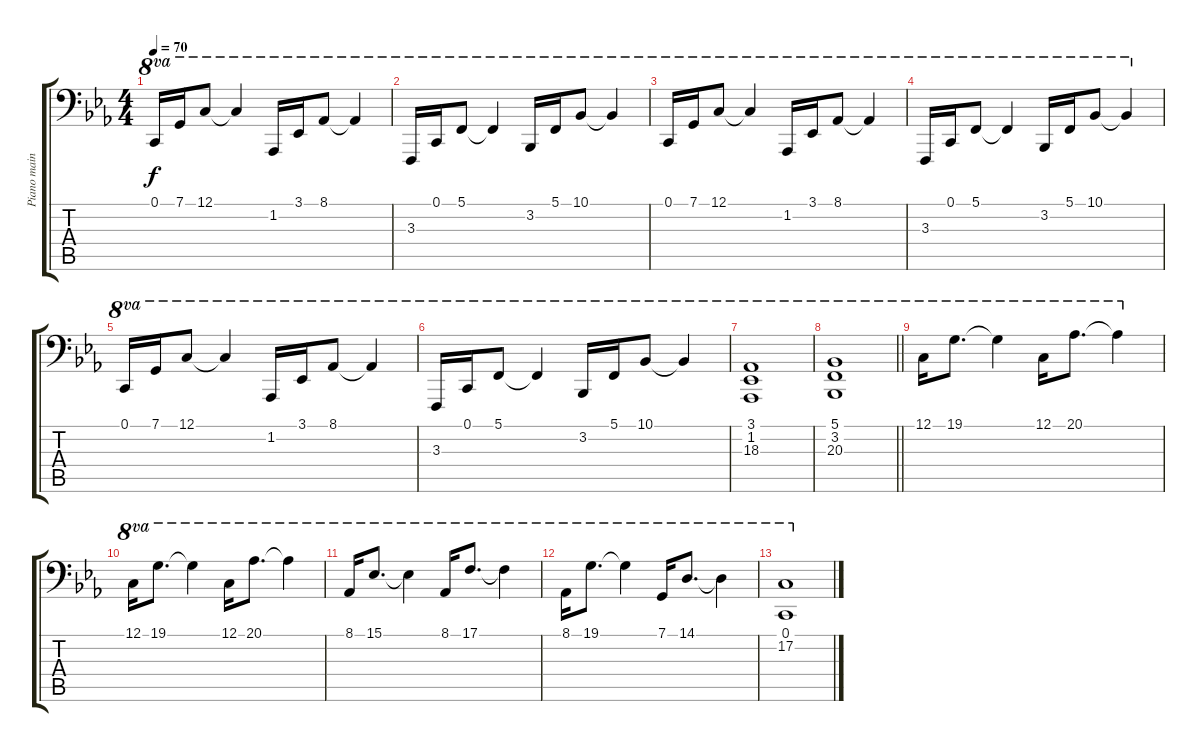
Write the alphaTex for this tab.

\track ("Piano main gauche" "Piano main") {instrument acousticgrandpiano}
\staff {score tabs}
\tuning (C3 G2 D2 A1 E1 B0) {hide}
\ts (4 4)
\tempo 70
\clef f4
\ks eb
0.1.16{ot 8va dy f} 7.1.16{ot 8va} 12.1.8{ot 8va} 12.1{t}.4{ot 8va} 1.2.16{ot 8va} 3.1.16{ot 8va} 8.1.8{ot 8va} 8.1{t}.4{ot 8va} |
3.3.16{ot 8va} 0.1.16{ot 8va} 5.1.8{ot 8va} 5.1{t}.4{ot 8va} 3.2.16{ot 8va} 5.1.16{ot 8va} 10.1.8{ot 8va} 10.1{t}.4{ot 8va} |
0.1.16{ot 8va} 7.1.16{ot 8va} 12.1.8{ot 8va} 12.1{t}.4{ot 8va} 1.2.16{ot 8va} 3.1.16{ot 8va} 8.1.8{ot 8va} 8.1{t}.4{ot 8va} |
3.3.16{ot 8va} 0.1.16{ot 8va} 5.1.8{ot 8va} 5.1{t}.4{ot 8va} 3.2.16{ot 8va} 5.1.16{ot 8va} 10.1.8{ot 8va} 10.1{t}.4{ot 8va} |
0.1.16{ot 8va} 7.1.16{ot 8va} 12.1.8{ot 8va} 12.1{t}.4{ot 8va} 1.2.16{ot 8va} 3.1.16{ot 8va} 8.1.8{ot 8va} 8.1{t}.4{ot 8va} |
3.3.16{ot 8va} 0.1.16{ot 8va} 5.1.8{ot 8va} 5.1{t}.4{ot 8va} 3.2.16{ot 8va} 5.1.16{ot 8va} 10.1.8{ot 8va} 10.1{t}.4{ot 8va} |
(3.1 1.2 18.3).1{ot 8va} |
\barLineRight lightlight
(5.1 3.2 20.3).1{ot 8va} |
12.1.16{ot 8va} 19.1.8{d ot 8va} 19.1{t}.4{ot 8va} 12.1.16{ot 8va} 20.1.8{d ot 8va} 20.1{t}.4{ot 8va} |
12.1.16{ot 8va} 19.1.8{d ot 8va} 19.1{t}.4{ot 8va} 12.1.16{ot 8va} 20.1.8{d ot 8va} 20.1{t}.4{ot 8va} |
8.1.16{ot 8va} 15.1.8{d ot 8va} 15.1{t}.4{ot 8va} 8.1.16{ot 8va} 17.1.8{d ot 8va} 17.1{t}.4{ot 8va} |
8.1.16{ot 8va} 19.1.8{d ot 8va} 19.1{t}.4{ot 8va} 7.1.16{ot 8va} 14.1.8{d ot 8va} 14.1{t}.4{ot 8va} |
(0.1 17.2).1{ot 8va}
